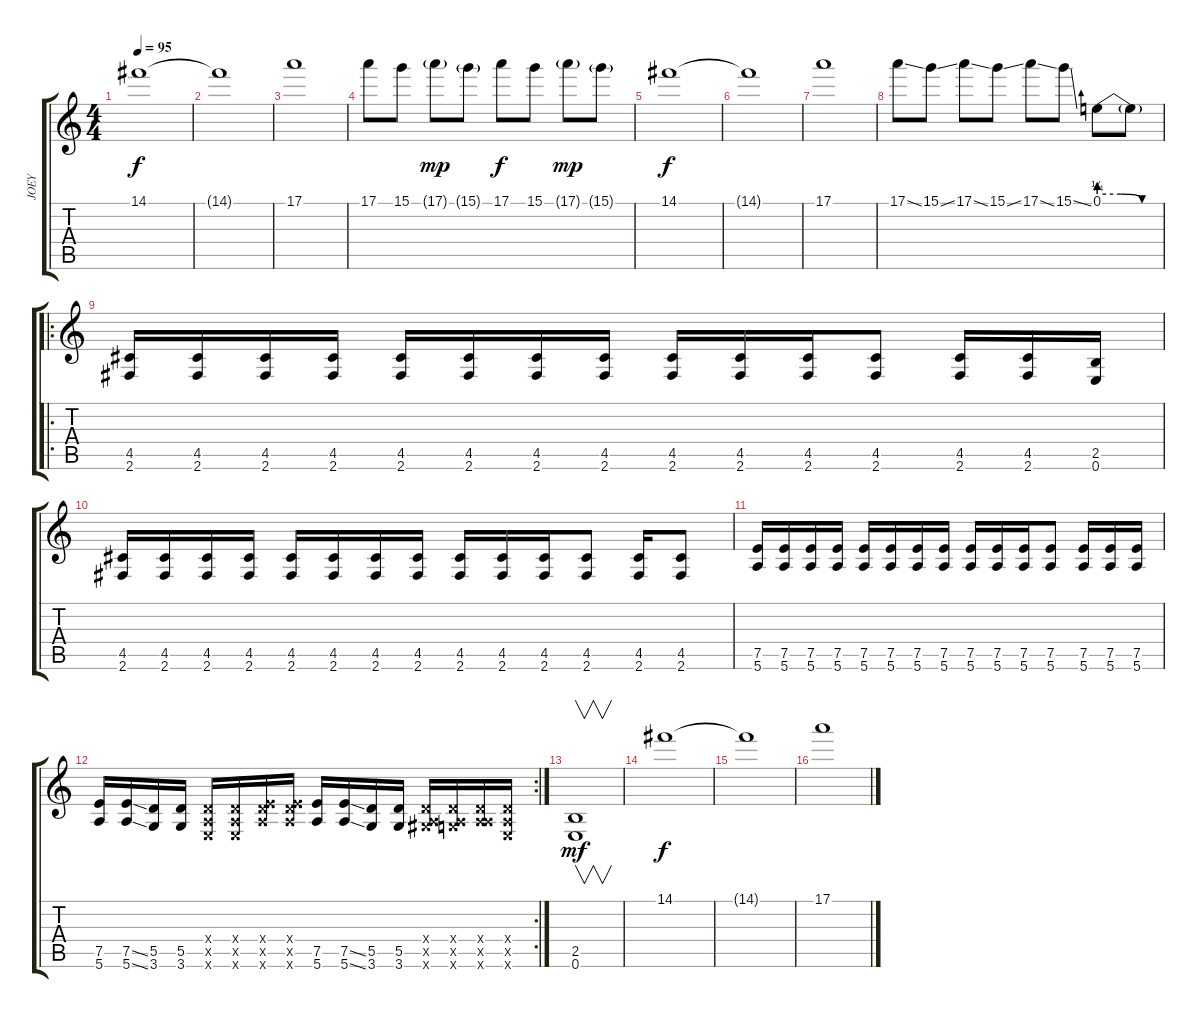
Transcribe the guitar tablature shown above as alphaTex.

\track ("JOEY" "JOEY") {instrument distortionguitar}
\staff {score tabs}
\tuning (E4 B3 G3 D3 A2 E2) {hide}
\ts (4 4)
\tempo 95
\clef g2
\ks c
14.1.1{dy f volume 7 instrument stringensemble1} |
14.1{t}.1 |
17.1.1 |
17.1.8 15.1.8 17.1{g}.8{dy mp} 15.1{g}.8 17.1.8{dy f} 15.1.8 17.1{g}.8{dy mp} 15.1{g}.8 |
14.1.1{dy f} |
14.1{t}.1 |
17.1.1 |
17.1{ss}.8 15.1{ss}.8 17.1{ss}.8 15.1{ss}.8 17.1{ss}.8 15.1{ss}.8 0.1{be (custom 0 1 20 1 40 0 60 0)}.8{volume 16 instrument distortionguitar} 0.1{t}.8 |
\ro
(4.5 2.6).16{volume 15 instrument distortionguitar} (4.5 2.6).16 (4.5 2.6).16 (4.5 2.6).16 (4.5 2.6).16 (4.5 2.6).16 (4.5 2.6).16 (4.5 2.6).16 (4.5 2.6).16 (4.5 2.6).16 (4.5 2.6).16 (4.5 2.6).8 (4.5 2.6).16 (4.5 2.6).16 (2.5 0.6).16 |
(4.5 2.6).16 (4.5 2.6).16 (4.5 2.6).16 (4.5 2.6).16 (4.5 2.6).16 (4.5 2.6).16 (4.5 2.6).16 (4.5 2.6).16 (4.5 2.6).16 (4.5 2.6).16 (4.5 2.6).16 (4.5 2.6).8 (4.5 2.6).16 (4.5 2.6).8 |
(7.5 5.6).16 (7.5 5.6).16 (7.5 5.6).16 (7.5 5.6).16 (7.5 5.6).16 (7.5 5.6).16 (7.5 5.6).16 (7.5 5.6).16 (7.5 5.6).16 (7.5 5.6).16 (7.5 5.6).16 (7.5 5.6).8 (7.5 5.6).16 (7.5 5.6).16 (7.5 5.6).16 |
\rc 2
(7.5 5.6).16 (7.5{ss} 5.6{ss}).16 (5.5 3.6).16 (5.5 3.6).16 (0.4{x} 0.5{x} 0.6{x}).16 (0.4{x} 0.5{x} 0.6{x}).16 (0.4{x} 7.5{x} 5.6{x}).16 (0.4{x} 7.5{x} 5.6{x}).16 (7.5 5.6).16 (7.5{ss} 5.6{ss}).16 (5.5 3.6).16 (5.5 3.6).16 (0.4{x} 0.5{x} 4.6{x}).16 (0.4{x} 0.5{x} 3.6{x}).16 (0.4{x} 0.5{x} 5.6{x}).16 (0.4{x} 0.5{x} 0.6{x}).16 |
(2.5 0.6).1{v dy mf} |
14.1.1{dy f volume 7 instrument fx6goblins} |
14.1{t}.1 |
17.1.1
